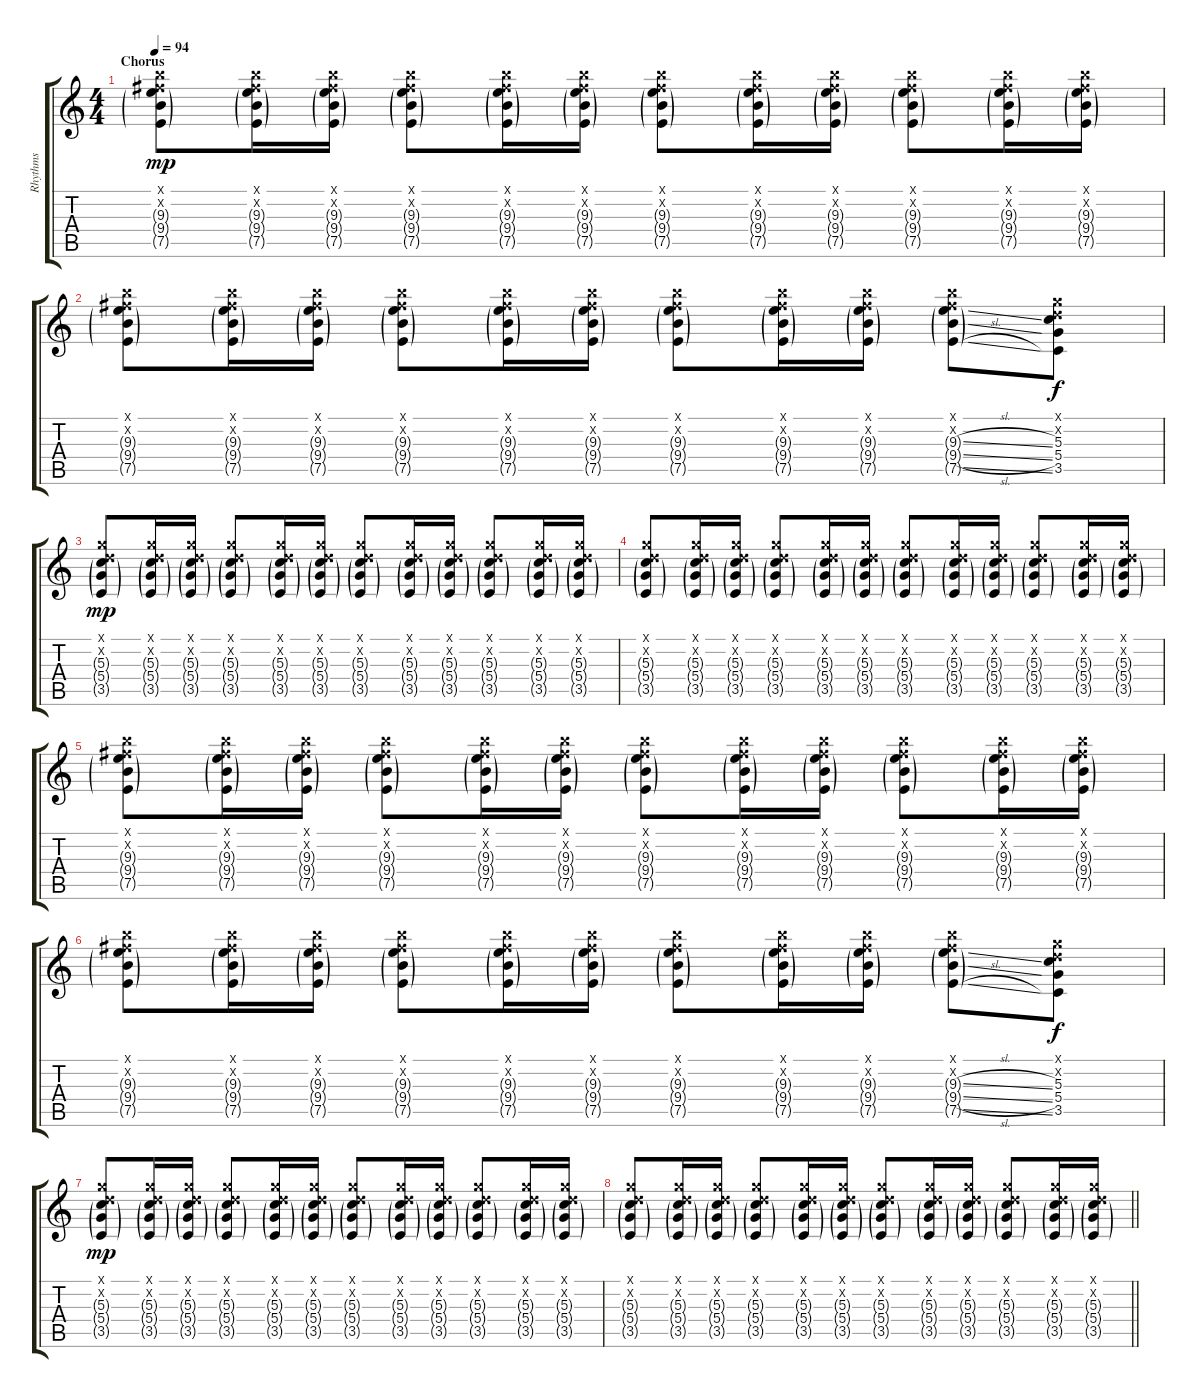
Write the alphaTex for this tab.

\track ("Rhythms" "Rhythms") {instrument acousticguitarsteel}
\staff {score tabs}
\tuning (E4 B3 G3 D3 A2 E2) {hide}
\ts (4 4)
\section ("" "Chorus")
\tempo 94
\clef g2
\ks c
(7.1{x} 7.2{x} 9.3{g} 9.4{g} 7.5{g}).8{dy mp} (7.1{x} 7.2{x} 9.3{g} 9.4{g} 7.5{g}).16 (7.1{x} 7.2{x} 9.3{g} 9.4{g} 7.5{g}).16 (7.1{x} 7.2{x} 9.3{g} 9.4{g} 7.5{g}).8 (7.1{x} 7.2{x} 9.3{g} 9.4{g} 7.5{g}).16 (7.1{x} 7.2{x} 9.3{g} 9.4{g} 7.5{g}).16 (7.1{x} 7.2{x} 9.3{g} 9.4{g} 7.5{g}).8 (7.1{x} 7.2{x} 9.3{g} 9.4{g} 7.5{g}).16 (7.1{x} 7.2{x} 9.3{g} 9.4{g} 7.5{g}).16 (7.1{x} 7.2{x} 9.3{g} 9.4{g} 7.5{g}).8 (7.1{x} 7.2{x} 9.3{g} 9.4{g} 7.5{g}).16 (7.1{x} 7.2{x} 9.3{g} 9.4{g} 7.5{g}).16 |
(7.1{x} 7.2{x} 9.3{g} 9.4{g} 7.5{g}).8 (7.1{x} 7.2{x} 9.3{g} 9.4{g} 7.5{g}).16 (7.1{x} 7.2{x} 9.3{g} 9.4{g} 7.5{g}).16 (7.1{x} 7.2{x} 9.3{g} 9.4{g} 7.5{g}).8 (7.1{x} 7.2{x} 9.3{g} 9.4{g} 7.5{g}).16 (7.1{x} 7.2{x} 9.3{g} 9.4{g} 7.5{g}).16 (7.1{x} 7.2{x} 9.3{g} 9.4{g} 7.5{g}).8 (7.1{x} 7.2{x} 9.3{g} 9.4{g} 7.5{g}).16 (7.1{x} 7.2{x} 9.3{g} 9.4{g} 7.5{g}).16 (7.1{x} 7.2{x} 9.3{sl g} 9.4{sl g} 7.5{sl g}).8 (3.1{x} 3.2{x} 5.3 5.4 3.5).8{dy f} |
(3.1{x} 3.2{x} 5.3{g} 5.4{g} 3.5{g}).8{dy mp} (3.1{x} 3.2{x} 5.3{g} 5.4{g} 3.5{g}).16 (3.1{x} 3.2{x} 5.3{g} 5.4{g} 3.5{g}).16 (3.1{x} 3.2{x} 5.3{g} 5.4{g} 3.5{g}).8 (3.1{x} 3.2{x} 5.3{g} 5.4{g} 3.5{g}).16 (3.1{x} 3.2{x} 5.3{g} 5.4{g} 3.5{g}).16 (3.1{x} 3.2{x} 5.3{g} 5.4{g} 3.5{g}).8 (3.1{x} 3.2{x} 5.3{g} 5.4{g} 3.5{g}).16 (3.1{x} 3.2{x} 5.3{g} 5.4{g} 3.5{g}).16 (3.1{x} 3.2{x} 5.3{g} 5.4{g} 3.5{g}).8 (3.1{x} 3.2{x} 5.3{g} 5.4{g} 3.5{g}).16 (3.1{x} 3.2{x} 5.3{g} 5.4{g} 3.5{g}).16 |
(3.1{x} 3.2{x} 5.3{g} 5.4{g} 3.5{g}).8 (3.1{x} 3.2{x} 5.3{g} 5.4{g} 3.5{g}).16 (3.1{x} 3.2{x} 5.3{g} 5.4{g} 3.5{g}).16 (3.1{x} 3.2{x} 5.3{g} 5.4{g} 3.5{g}).8 (3.1{x} 3.2{x} 5.3{g} 5.4{g} 3.5{g}).16 (3.1{x} 3.2{x} 5.3{g} 5.4{g} 3.5{g}).16 (3.1{x} 3.2{x} 5.3{g} 5.4{g} 3.5{g}).8 (3.1{x} 3.2{x} 5.3{g} 5.4{g} 3.5{g}).16 (3.1{x} 3.2{x} 5.3{g} 5.4{g} 3.5{g}).16 (3.1{x} 3.2{x} 5.3{g} 5.4{g} 3.5{g}).8 (3.1{x} 3.2{x} 5.3{g} 5.4{g} 3.5{g}).16 (3.1{x} 3.2{x} 5.3{g} 5.4{g} 3.5{g}).16 |
(7.1{x} 7.2{x} 9.3{g} 9.4{g} 7.5{g}).8 (7.1{x} 7.2{x} 9.3{g} 9.4{g} 7.5{g}).16 (7.1{x} 7.2{x} 9.3{g} 9.4{g} 7.5{g}).16 (7.1{x} 7.2{x} 9.3{g} 9.4{g} 7.5{g}).8 (7.1{x} 7.2{x} 9.3{g} 9.4{g} 7.5{g}).16 (7.1{x} 7.2{x} 9.3{g} 9.4{g} 7.5{g}).16 (7.1{x} 7.2{x} 9.3{g} 9.4{g} 7.5{g}).8 (7.1{x} 7.2{x} 9.3{g} 9.4{g} 7.5{g}).16 (7.1{x} 7.2{x} 9.3{g} 9.4{g} 7.5{g}).16 (7.1{x} 7.2{x} 9.3{g} 9.4{g} 7.5{g}).8 (7.1{x} 7.2{x} 9.3{g} 9.4{g} 7.5{g}).16 (7.1{x} 7.2{x} 9.3{g} 9.4{g} 7.5{g}).16 |
(7.1{x} 7.2{x} 9.3{g} 9.4{g} 7.5{g}).8 (7.1{x} 7.2{x} 9.3{g} 9.4{g} 7.5{g}).16 (7.1{x} 7.2{x} 9.3{g} 9.4{g} 7.5{g}).16 (7.1{x} 7.2{x} 9.3{g} 9.4{g} 7.5{g}).8 (7.1{x} 7.2{x} 9.3{g} 9.4{g} 7.5{g}).16 (7.1{x} 7.2{x} 9.3{g} 9.4{g} 7.5{g}).16 (7.1{x} 7.2{x} 9.3{g} 9.4{g} 7.5{g}).8 (7.1{x} 7.2{x} 9.3{g} 9.4{g} 7.5{g}).16 (7.1{x} 7.2{x} 9.3{g} 9.4{g} 7.5{g}).16 (7.1{x} 7.2{x} 9.3{sl g} 9.4{sl g} 7.5{sl g}).8 (3.1{x} 3.2{x} 5.3 5.4 3.5).8{dy f} |
(3.1{x} 3.2{x} 5.3{g} 5.4{g} 3.5{g}).8{dy mp} (3.1{x} 3.2{x} 5.3{g} 5.4{g} 3.5{g}).16 (3.1{x} 3.2{x} 5.3{g} 5.4{g} 3.5{g}).16 (3.1{x} 3.2{x} 5.3{g} 5.4{g} 3.5{g}).8 (3.1{x} 3.2{x} 5.3{g} 5.4{g} 3.5{g}).16 (3.1{x} 3.2{x} 5.3{g} 5.4{g} 3.5{g}).16 (3.1{x} 3.2{x} 5.3{g} 5.4{g} 3.5{g}).8 (3.1{x} 3.2{x} 5.3{g} 5.4{g} 3.5{g}).16 (3.1{x} 3.2{x} 5.3{g} 5.4{g} 3.5{g}).16 (3.1{x} 3.2{x} 5.3{g} 5.4{g} 3.5{g}).8 (3.1{x} 3.2{x} 5.3{g} 5.4{g} 3.5{g}).16 (3.1{x} 3.2{x} 5.3{g} 5.4{g} 3.5{g}).16 |
\barLineRight lightlight
(3.1{x} 3.2{x} 5.3{g} 5.4{g} 3.5{g}).8 (3.1{x} 3.2{x} 5.3{g} 5.4{g} 3.5{g}).16 (3.1{x} 3.2{x} 5.3{g} 5.4{g} 3.5{g}).16 (3.1{x} 3.2{x} 5.3{g} 5.4{g} 3.5{g}).8 (3.1{x} 3.2{x} 5.3{g} 5.4{g} 3.5{g}).16 (3.1{x} 3.2{x} 5.3{g} 5.4{g} 3.5{g}).16 (3.1{x} 3.2{x} 5.3{g} 5.4{g} 3.5{g}).8 (3.1{x} 3.2{x} 5.3{g} 5.4{g} 3.5{g}).16 (3.1{x} 3.2{x} 5.3{g} 5.4{g} 3.5{g}).16 (3.1{x} 3.2{x} 5.3{g} 5.4{g} 3.5{g}).8 (3.1{x} 3.2{x} 5.3{g} 5.4{g} 3.5{g}).16 (3.1{x} 3.2{x} 5.3{g} 5.4{g} 3.5{g}).16
